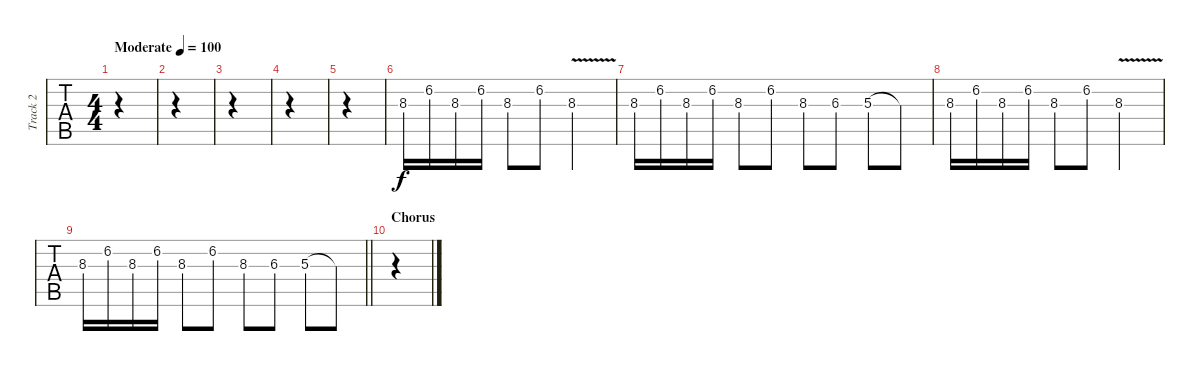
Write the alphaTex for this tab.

\track ("Track 2" "Track 2") {instrument acousticguitarsteel}
\staff {tabs}
\tuning (E4 B3 G3 D3 A2 E2) {hide}
\ts (4 4)
\tempo (100 "Moderate")
\clef g2
\ks c
|
|
|
|
|
8.3.16 6.2.16 8.3.16 6.2.16 8.3.8 6.2.8 8.3{v}.2 |
8.3.16 6.2.16 8.3.16 6.2.16 8.3.8 6.2.8 8.3.8 6.3.8 5.3.8 5.3{t}.8 |
8.3.16 6.2.16 8.3.16 6.2.16 8.3.8 6.2.8 8.3{v}.2 |
\barLineRight lightlight
8.3.16 6.2.16 8.3.16 6.2.16 8.3.8 6.2.8 8.3.8 6.3.8 5.3.8 5.3{t}.8 |
\section ("" "Chorus")
